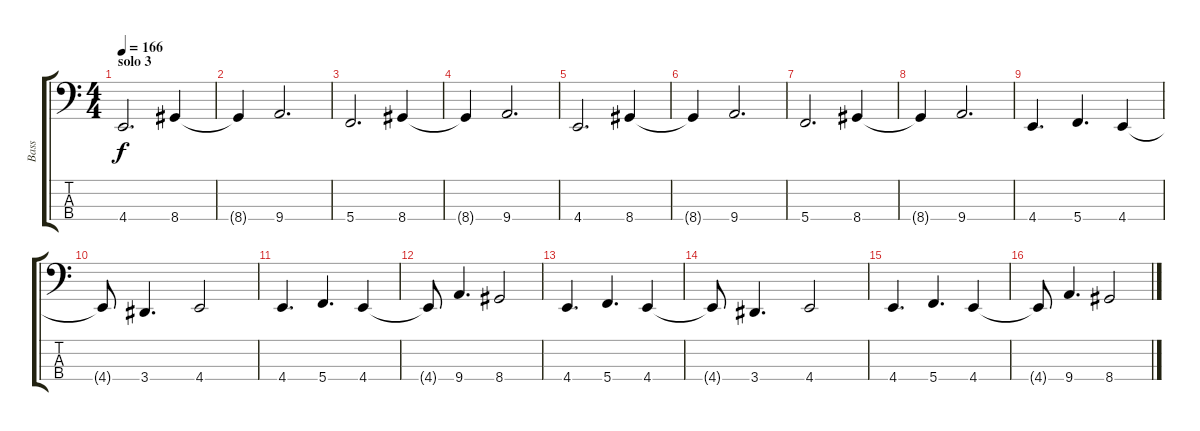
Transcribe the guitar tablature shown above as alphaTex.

\track ("Bass" "Bass") {instrument electricbassfinger}
\staff {score tabs}
\tuning (F2 C2 G1 C1) {hide}
\ts (4 4)
\section ("" "solo 3")
\tempo 166
\clef f4
\ks c
4.4.2{d dy f} 8.4.4 |
8.4{t}.4 9.4.2{d} |
5.4.2{d} 8.4.4 |
8.4{t}.4 9.4.2{d} |
4.4.2{d} 8.4.4 |
8.4{t}.4 9.4.2{d} |
5.4.2{d} 8.4.4 |
8.4{t}.4 9.4.2{d} |
4.4.4{d} 5.4.4{d} 4.4.4 |
4.4{t}.8 3.4.4{d} 4.4.2 |
4.4.4{d} 5.4.4{d} 4.4.4 |
4.4{t}.8 9.4.4{d} 8.4.2 |
4.4.4{d} 5.4.4{d} 4.4.4 |
4.4{t}.8 3.4.4{d} 4.4.2 |
4.4.4{d} 5.4.4{d} 4.4.4 |
4.4{t}.8 9.4.4{d} 8.4.2
